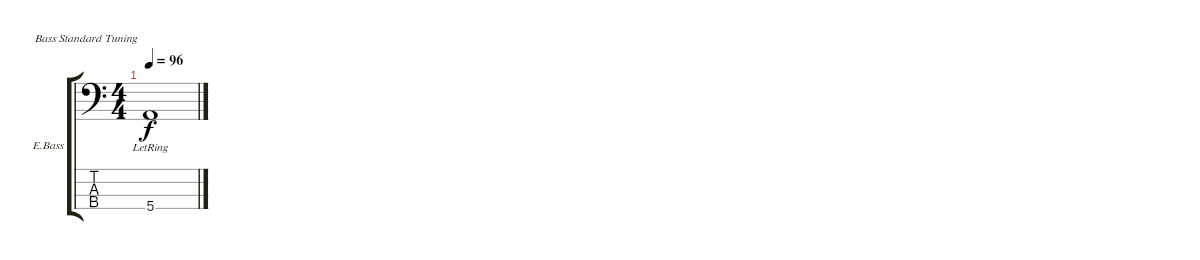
\bracketExtendMode groupsimilarinstruments
\firstSystemTrackNameOrientation horizontal
\otherSystemsTrackNameOrientation horizontal
\track ("E.Bass" "E.Bass") {instrument electricbasspick}
\staff {score tabs}
\tuning (G2 D2 A1 E1)
\ts (4 4)
\tempo 96
\clef f4
\ks c
5.4{lr t}.1{dy f}
